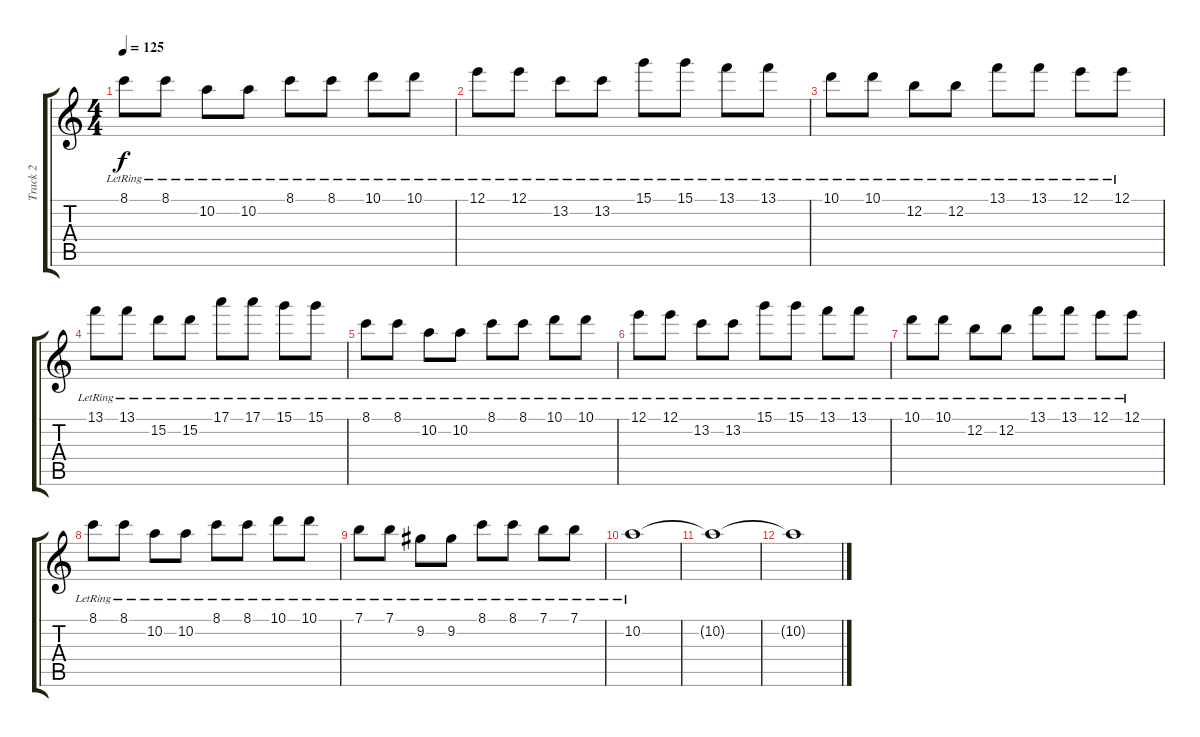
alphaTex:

\track ("Track 2" "Track 2") {instrument overdrivenguitar}
\staff {score tabs}
\tuning (E4 B3 G3 D3 A2 E2) {hide}
\ts (4 4)
\tempo 125
\clef g2
\ks c
8.1{lr}.8{dy f} 8.1{lr}.8 10.2{lr}.8 10.2{lr}.8 8.1{lr}.8 8.1{lr}.8 10.1{lr}.8 10.1{lr}.8 |
12.1{lr}.8 12.1{lr}.8 13.2{lr}.8 13.2{lr}.8 15.1{lr}.8 15.1{lr}.8 13.1{lr}.8 13.1{lr}.8 |
10.1{lr}.8 10.1{lr}.8 12.2{lr}.8 12.2{lr}.8 13.1{lr}.8 13.1{lr}.8 12.1{lr}.8 12.1{lr}.8 |
13.1{lr}.8 13.1{lr}.8 15.2{lr}.8 15.2{lr}.8 17.1{lr}.8 17.1{lr}.8 15.1{lr}.8 15.1{lr}.8 |
8.1{lr}.8 8.1{lr}.8 10.2{lr}.8 10.2{lr}.8 8.1{lr}.8 8.1{lr}.8 10.1{lr}.8 10.1{lr}.8 |
12.1{lr}.8 12.1{lr}.8 13.2{lr}.8 13.2{lr}.8 15.1{lr}.8 15.1{lr}.8 13.1{lr}.8 13.1{lr}.8 |
10.1{lr}.8 10.1{lr}.8 12.2{lr}.8 12.2{lr}.8 13.1{lr}.8 13.1{lr}.8 12.1{lr}.8 12.1{lr}.8 |
8.1{lr}.8 8.1{lr}.8 10.2{lr}.8 10.2{lr}.8 8.1{lr}.8 8.1{lr}.8 10.1{lr}.8 10.1{lr}.8 |
7.1{lr}.8 7.1{lr}.8 9.2{lr}.8 9.2{lr}.8 8.1{lr}.8 8.1{lr}.8 7.1{lr}.8 7.1{lr}.8 |
10.2{lr}.1 |
10.2{t}.1 |
10.2{t}.1
